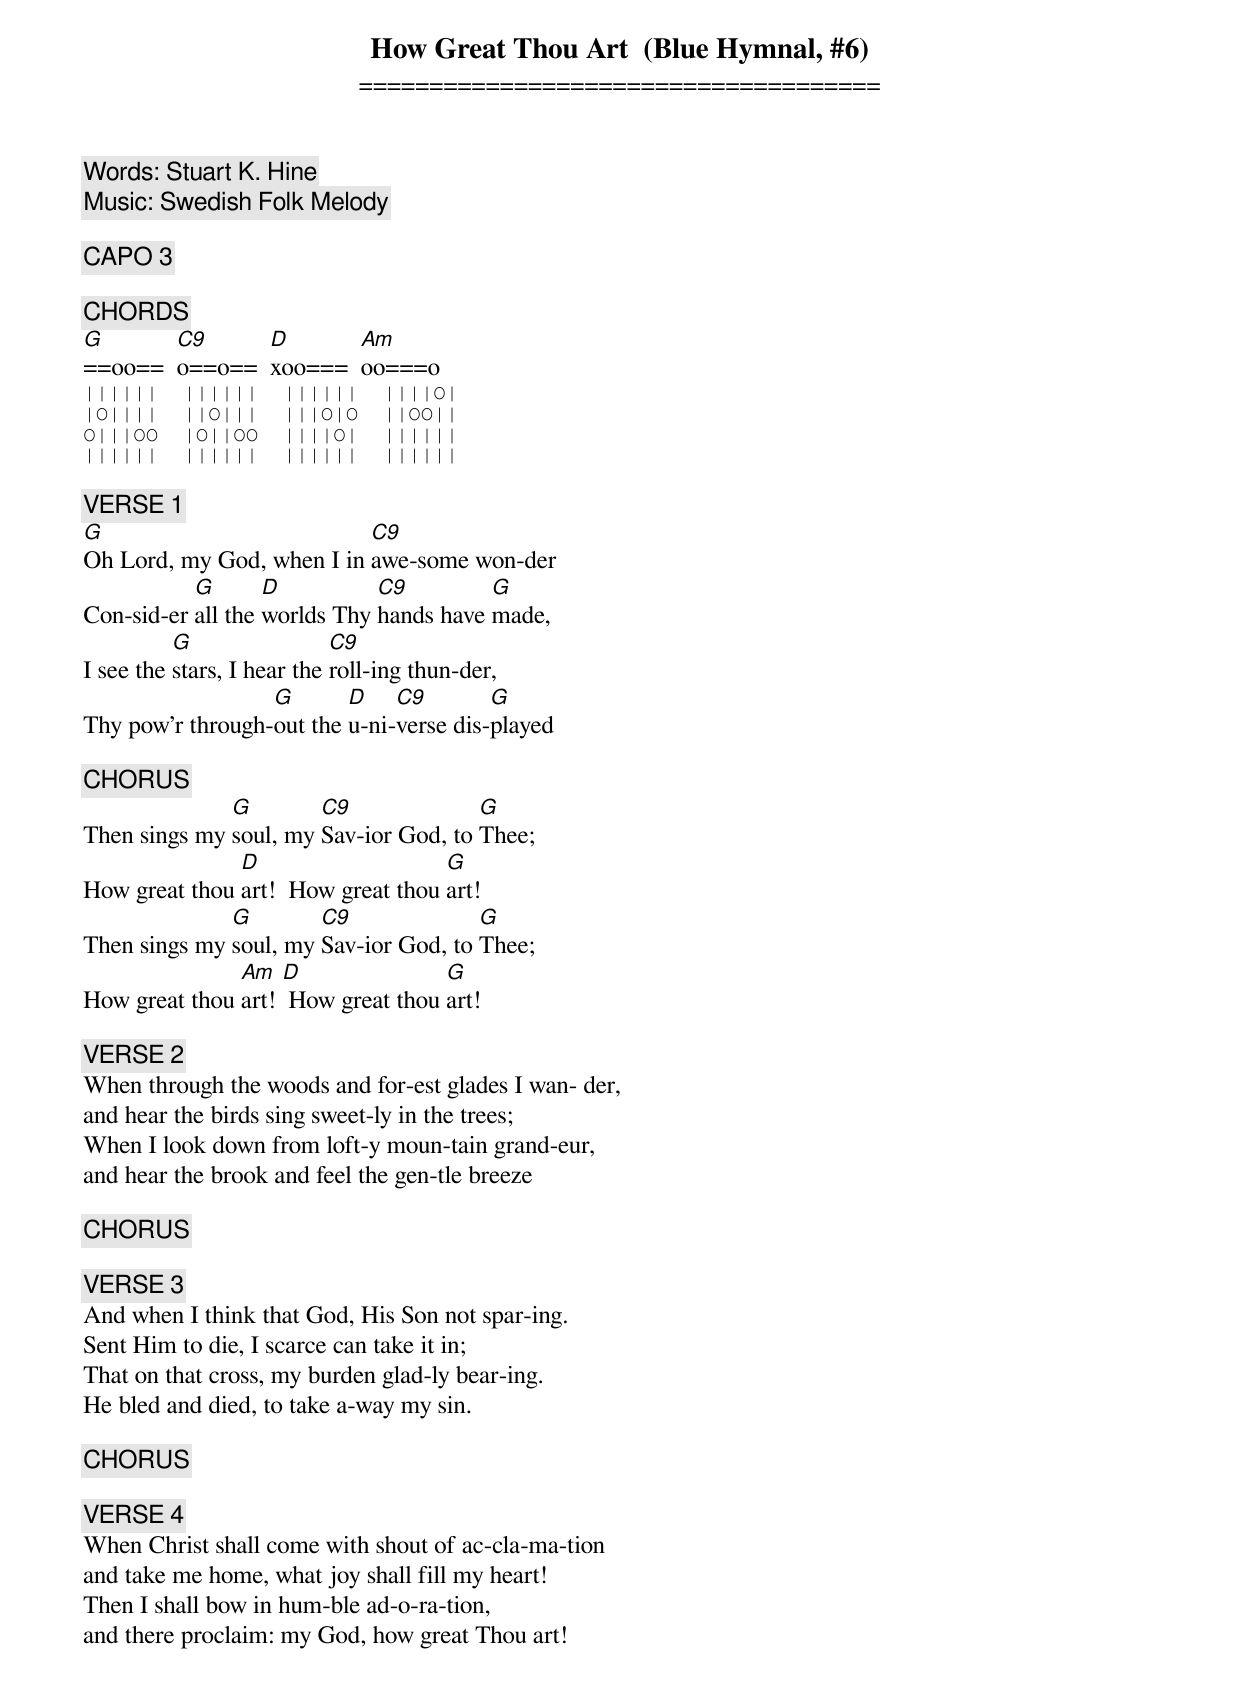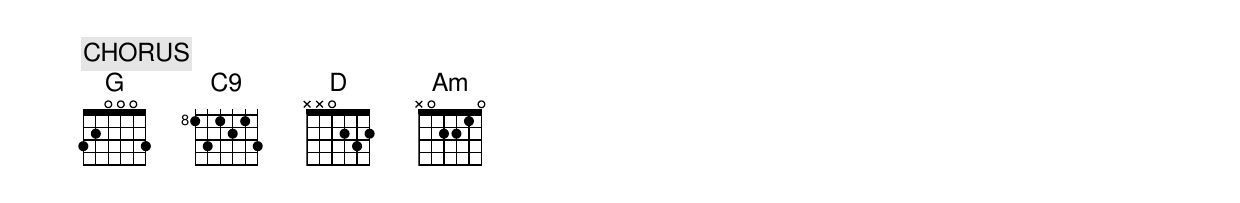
How Great Thou Art  (Blue Hymnal, #6)
=====================================
Words: Stuart K. Hine
Music: Swedish Folk Melody

[ CAPO 3 ]

[ CHORDS ]
G       C9      D       Am
==oo==  o==o==  xoo===  oo===o
||||||  ||||||  ||||||  ||||O|
|O||||  ||O|||  |||O|O  ||OO||
O|||OO  |O||OO  ||||O|  ||||||
||||||  ||||||  ||||||  ||||||

[ VERSE 1 ]
G                          C9
Oh Lord, my God, when I in awe-some won-der
           G       D          C9         G
Con-sid-er all the worlds Thy hands have made,
          G                 C9
I see the stars, I hear the roll-ing thun-der,
                  G       D    C9        G
Thy pow'r through-out the u-ni-verse dis-played

[ CHORUS ]
              G        C9              G
Then sings my soul, my Sav-ior God, to Thee;
               D                    G
How great thou art!  How great thou art!
              G        C9              G
Then sings my soul, my Sav-ior God, to Thee;
               Am   D               G
How great thou art!  How great thou art!

[ VERSE 2 ]
When through the woods and for-est glades I wan- der,
and hear the birds sing sweet-ly in the trees;
When I look down from loft-y moun-tain grand-eur,
and hear the brook and feel the gen-tle breeze

[ CHORUS ]

[ VERSE 3 ]
And when I think that God, His Son not spar-ing.
Sent Him to die, I scarce can take it in;
That on that cross, my burden glad-ly bear-ing.
He bled and died, to take a-way my sin.

[ CHORUS ]

[ VERSE 4 ]
When Christ shall come with shout of ac-cla-ma-tion
and take me home, what joy shall fill my heart!
Then I shall bow in hum-ble ad-o-ra-tion,
and there proclaim: my God, how great Thou art!

[ CHORUS ]
